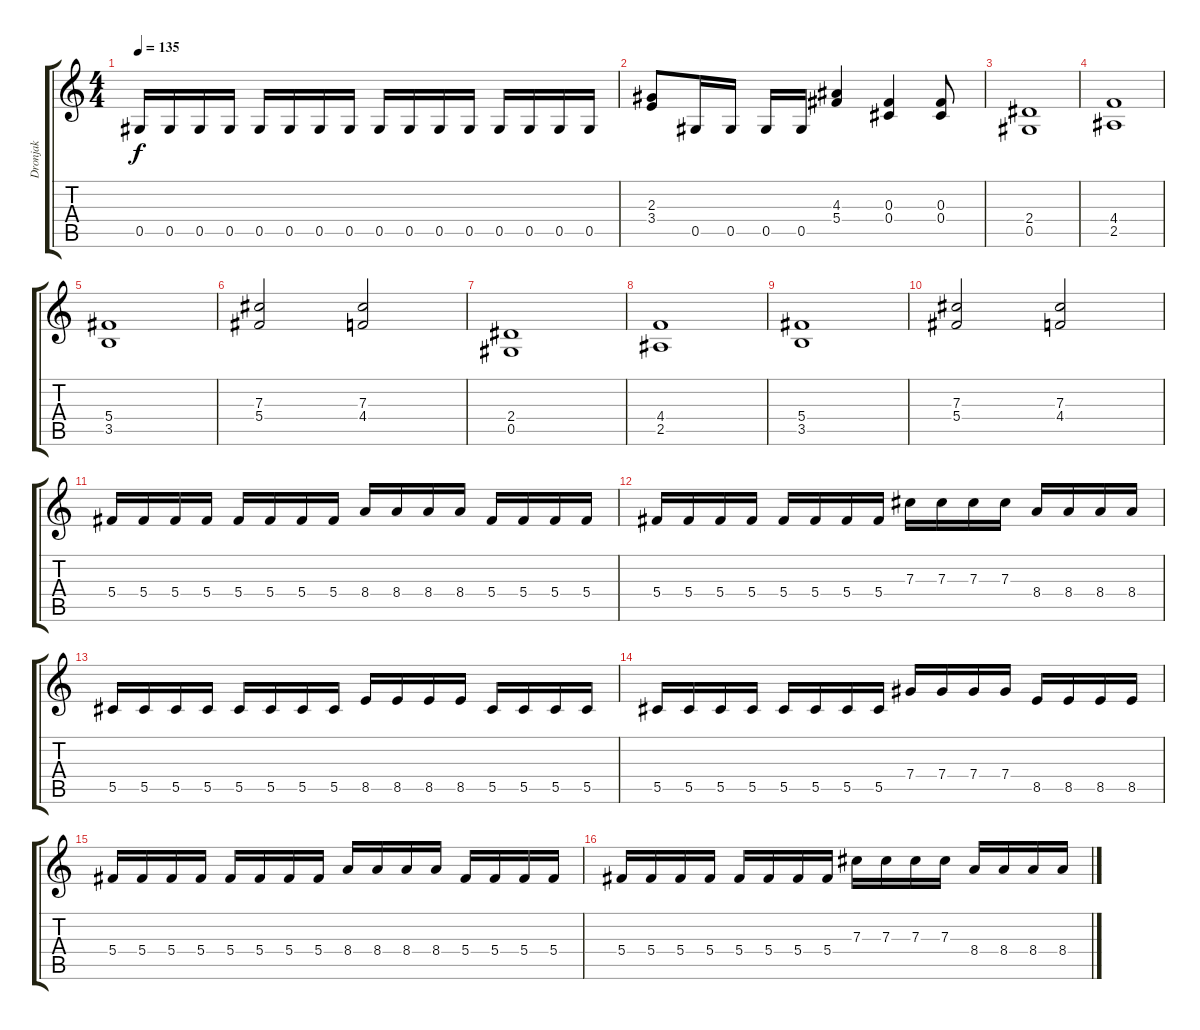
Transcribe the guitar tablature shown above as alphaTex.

\track ("Dronjak" "Dronjak") {instrument distortionguitar}
\staff {score tabs}
\tuning (Eb4 Bb3 Gb3 Db3 Ab2 Eb2) {hide}
\ts (4 4)
\tempo 135
\clef g2
\ks c
0.5.16{dy f} 0.5.16 0.5.16 0.5.16 0.5.16 0.5.16 0.5.16 0.5.16 0.5.16 0.5.16 0.5.16 0.5.16 0.5.16 0.5.16 0.5.16 0.5.16 |
(2.3 3.4).8 0.5.16 0.5.16 0.5.16 0.5.16 (4.3 5.4).4 (0.3 0.4).4 (0.3 0.4).8 |
(2.4 0.5).1 |
(4.4 2.5).1 |
(5.4 3.5).1 |
(7.3 5.4).2 (7.3 4.4).2 |
(2.4 0.5).1 |
(4.4 2.5).1 |
(5.4 3.5).1 |
(7.3 5.4).2 (7.3 4.4).2 |
5.4.16 5.4.16 5.4.16 5.4.16 5.4.16 5.4.16 5.4.16 5.4.16 8.4.16 8.4.16 8.4.16 8.4.16 5.4.16 5.4.16 5.4.16 5.4.16 |
5.4.16 5.4.16 5.4.16 5.4.16 5.4.16 5.4.16 5.4.16 5.4.16 7.3.16 7.3.16 7.3.16 7.3.16 8.4.16 8.4.16 8.4.16 8.4.16 |
5.5.16 5.5.16 5.5.16 5.5.16 5.5.16 5.5.16 5.5.16 5.5.16 8.5.16 8.5.16 8.5.16 8.5.16 5.5.16 5.5.16 5.5.16 5.5.16 |
5.5.16 5.5.16 5.5.16 5.5.16 5.5.16 5.5.16 5.5.16 5.5.16 7.4.16 7.4.16 7.4.16 7.4.16 8.5.16 8.5.16 8.5.16 8.5.16 |
5.4.16 5.4.16 5.4.16 5.4.16 5.4.16 5.4.16 5.4.16 5.4.16 8.4.16 8.4.16 8.4.16 8.4.16 5.4.16 5.4.16 5.4.16 5.4.16 |
5.4.16 5.4.16 5.4.16 5.4.16 5.4.16 5.4.16 5.4.16 5.4.16 7.3.16 7.3.16 7.3.16 7.3.16 8.4.16 8.4.16 8.4.16 8.4.16
